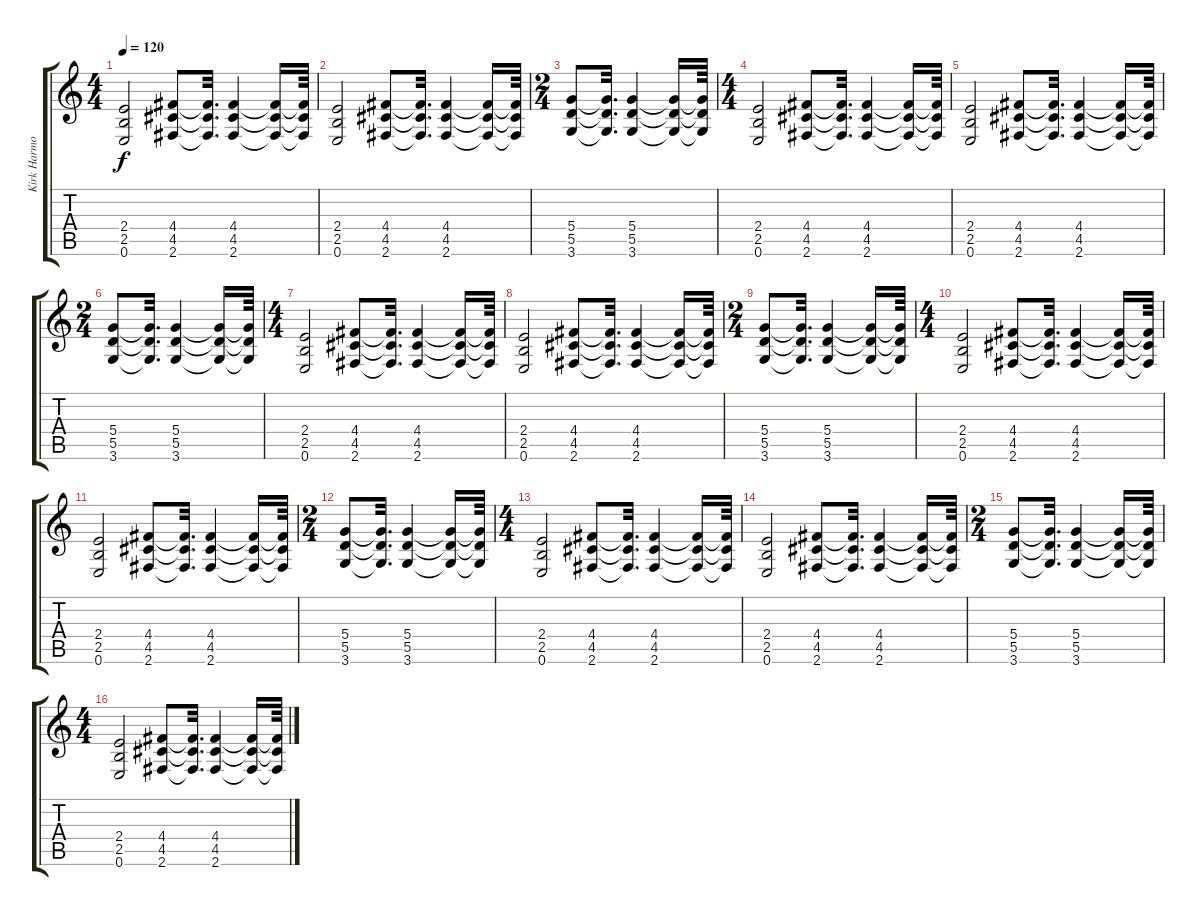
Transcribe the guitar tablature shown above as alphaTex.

\track ("Kirk Harmony" "Kirk Harmo") {instrument distortionguitar}
\staff {score tabs}
\tuning (E4 B3 G3 D3 A2 E2) {hide}
\ts (4 4)
\tempo 120
\clef g2
\ks c
(2.4 2.5 0.6).2{dy f} (4.4 4.5 2.6).8 (4.4{t} 4.5{t} 2.6{t}).32{d} (4.4 4.5 2.6).4 (4.4{t} 4.5{t} 2.6{t}).16 (4.4{t} 4.5{t} 2.6{t}).64 |
(2.4 2.5 0.6).2 (4.4 4.5 2.6).8 (4.4{t} 4.5{t} 2.6{t}).32{d} (4.4 4.5 2.6).4 (4.4{t} 4.5{t} 2.6{t}).16 (4.4{t} 4.5{t} 2.6{t}).64 |
\ts (2 4)
(5.4 5.5 3.6).8 (5.4{t} 5.5{t} 3.6{t}).32{d} (5.4 5.5 3.6).4 (5.4{t} 5.5{t} 3.6{t}).16 (5.4{t} 5.5{t} 3.6{t}).64 |
\ts (4 4)
(2.4 2.5 0.6).2 (4.4 4.5 2.6).8 (4.4{t} 4.5{t} 2.6{t}).32{d} (4.4 4.5 2.6).4 (4.4{t} 4.5{t} 2.6{t}).16 (4.4{t} 4.5{t} 2.6{t}).64 |
(2.4 2.5 0.6).2 (4.4 4.5 2.6).8 (4.4{t} 4.5{t} 2.6{t}).32{d} (4.4 4.5 2.6).4 (4.4{t} 4.5{t} 2.6{t}).16 (4.4{t} 4.5{t} 2.6{t}).64 |
\ts (2 4)
(5.4 5.5 3.6).8 (5.4{t} 5.5{t} 3.6{t}).32{d} (5.4 5.5 3.6).4 (5.4{t} 5.5{t} 3.6{t}).16 (5.4{t} 5.5{t} 3.6{t}).64 |
\ts (4 4)
(2.4 2.5 0.6).2 (4.4 4.5 2.6).8 (4.4{t} 4.5{t} 2.6{t}).32{d} (4.4 4.5 2.6).4 (4.4{t} 4.5{t} 2.6{t}).16 (4.4{t} 4.5{t} 2.6{t}).64 |
(2.4 2.5 0.6).2 (4.4 4.5 2.6).8 (4.4{t} 4.5{t} 2.6{t}).32{d} (4.4 4.5 2.6).4 (4.4{t} 4.5{t} 2.6{t}).16 (4.4{t} 4.5{t} 2.6{t}).64 |
\ts (2 4)
(5.4 5.5 3.6).8 (5.4{t} 5.5{t} 3.6{t}).32{d} (5.4 5.5 3.6).4 (5.4{t} 5.5{t} 3.6{t}).16 (5.4{t} 5.5{t} 3.6{t}).64 |
\ts (4 4)
(2.4 2.5 0.6).2 (4.4 4.5 2.6).8 (4.4{t} 4.5{t} 2.6{t}).32{d} (4.4 4.5 2.6).4 (4.4{t} 4.5{t} 2.6{t}).16 (4.4{t} 4.5{t} 2.6{t}).64 |
(2.4 2.5 0.6).2 (4.4 4.5 2.6).8 (4.4{t} 4.5{t} 2.6{t}).32{d} (4.4 4.5 2.6).4 (4.4{t} 4.5{t} 2.6{t}).16 (4.4{t} 4.5{t} 2.6{t}).64 |
\ts (2 4)
(5.4 5.5 3.6).8 (5.4{t} 5.5{t} 3.6{t}).32{d} (5.4 5.5 3.6).4 (5.4{t} 5.5{t} 3.6{t}).16 (5.4{t} 5.5{t} 3.6{t}).64 |
\ts (4 4)
(2.4 2.5 0.6).2 (4.4 4.5 2.6).8 (4.4{t} 4.5{t} 2.6{t}).32{d} (4.4 4.5 2.6).4 (4.4{t} 4.5{t} 2.6{t}).16 (4.4{t} 4.5{t} 2.6{t}).64 |
(2.4 2.5 0.6).2 (4.4 4.5 2.6).8 (4.4{t} 4.5{t} 2.6{t}).32{d} (4.4 4.5 2.6).4 (4.4{t} 4.5{t} 2.6{t}).16 (4.4{t} 4.5{t} 2.6{t}).64 |
\ts (2 4)
(5.4 5.5 3.6).8 (5.4{t} 5.5{t} 3.6{t}).32{d} (5.4 5.5 3.6).4 (5.4{t} 5.5{t} 3.6{t}).16 (5.4{t} 5.5{t} 3.6{t}).64 |
\ts (4 4)
(2.4 2.5 0.6).2 (4.4 4.5 2.6).8 (4.4{t} 4.5{t} 2.6{t}).32{d} (4.4 4.5 2.6).4 (4.4{t} 4.5{t} 2.6{t}).16 (4.4{t} 4.5{t} 2.6{t}).64
